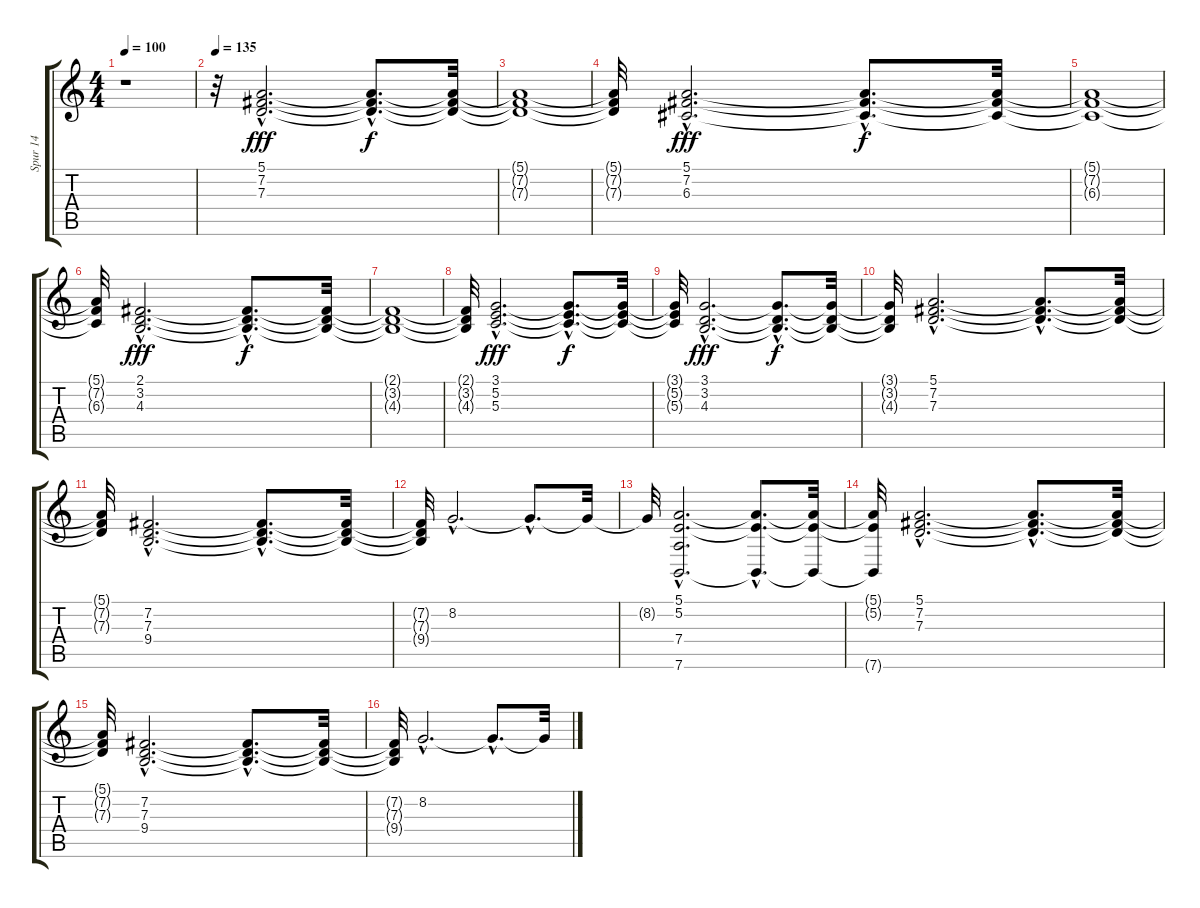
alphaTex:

\track ("Spur 14" "Spur 14") {instrument pad2warm}
\staff {score tabs}
\tuning (E4 B3 G3 D3 A2 E2) {hide}
\ts (4 4)
\tempo 100
\clef g2
\ks c
r.1{dy fff instrument pad2warm} |
\tempo 135
r.32 (5.1{hac} 7.2{hac} 7.3{hac}).2{d} (5.1{hac t} 7.2{hac t} 7.3{hac t}).8{d dy f} (5.1{t} 7.2{t} 7.3{t}).32 |
(5.1{t} 7.2{t} 7.3{t}).1 |
(5.1{t} 7.2{t} 7.3{t}).32 (5.1{hac} 7.2{hac} 6.3{hac}).2{d dy fff} (5.1{hac t} 7.2{hac t} 6.3{hac t}).8{d dy f} (5.1{t} 7.2{t} 6.3{t}).32 |
(5.1{t} 7.2{t} 6.3{t}).1 |
(5.1{t} 7.2{t} 6.3{t}).32 (2.1{hac} 3.2{hac} 4.3{hac}).2{d dy fff} (2.1{hac t} 3.2{hac t} 4.3{hac t}).8{d dy f} (2.1{t} 3.2{t} 4.3{t}).32 |
(2.1{t} 3.2{t} 4.3{t}).1 |
(2.1{t} 3.2{t} 4.3{t}).32 (3.1{hac} 5.2{hac} 5.3{hac}).2{d dy fff} (3.1{hac t} 5.2{hac t} 5.3{hac t}).8{d dy f} (3.1{t} 5.2{t} 5.3{t}).32 |
(3.1{t} 5.2{t} 5.3{t}).32 (3.1{hac} 3.2{hac} 4.3{hac}).2{d dy fff} (3.1{hac t} 3.2{hac t} 4.3{hac t}).8{d dy f} (3.1{t} 3.2{t} 4.3{t}).32 |
(3.1{t} 3.2{t} 4.3{t}).32 (5.1{hac} 7.2{hac} 7.3{hac}).2{d} (5.1{hac t} 7.2{hac t} 7.3{hac t}).8{d} (5.1{t} 7.2{t} 7.3{t}).32 |
(5.1{t} 7.2{t} 7.3{t}).32 (7.2{hac} 7.3{hac} 9.4{hac}).2{d} (7.2{hac t} 7.3{hac t} 9.4{hac t}).8{d} (7.2{t} 7.3{t} 9.4{t}).32 |
(7.2{t} 7.3{t} 9.4{t}).32 8.2{hac}.2{d} 8.2{hac t}.8{d} 8.2{t}.32 |
8.2{t}.32 (5.1{hac} 5.2{hac} 7.4 7.6{hac}).2{d} (5.1{hac t} 5.2{hac t} 7.6{hac t}).8{d} (5.1{t} 5.2{t} 7.6{t}).32 |
(5.1{t} 5.2{t} 7.6{t}).32 (5.1{hac} 7.2{hac} 7.3{hac}).2{d} (5.1{hac t} 7.2{hac t} 7.3{hac t}).8{d} (5.1{t} 7.2{t} 7.3{t}).32 |
(5.1{t} 7.2{t} 7.3{t}).32 (7.2{hac} 7.3{hac} 9.4{hac}).2{d} (7.2{hac t} 7.3{hac t} 9.4{hac t}).8{d} (7.2{t} 7.3{t} 9.4{t}).32 |
(7.2{t} 7.3{t} 9.4{t}).32 8.2{hac}.2{d} 8.2{hac t}.8{d} 8.2{t}.32
